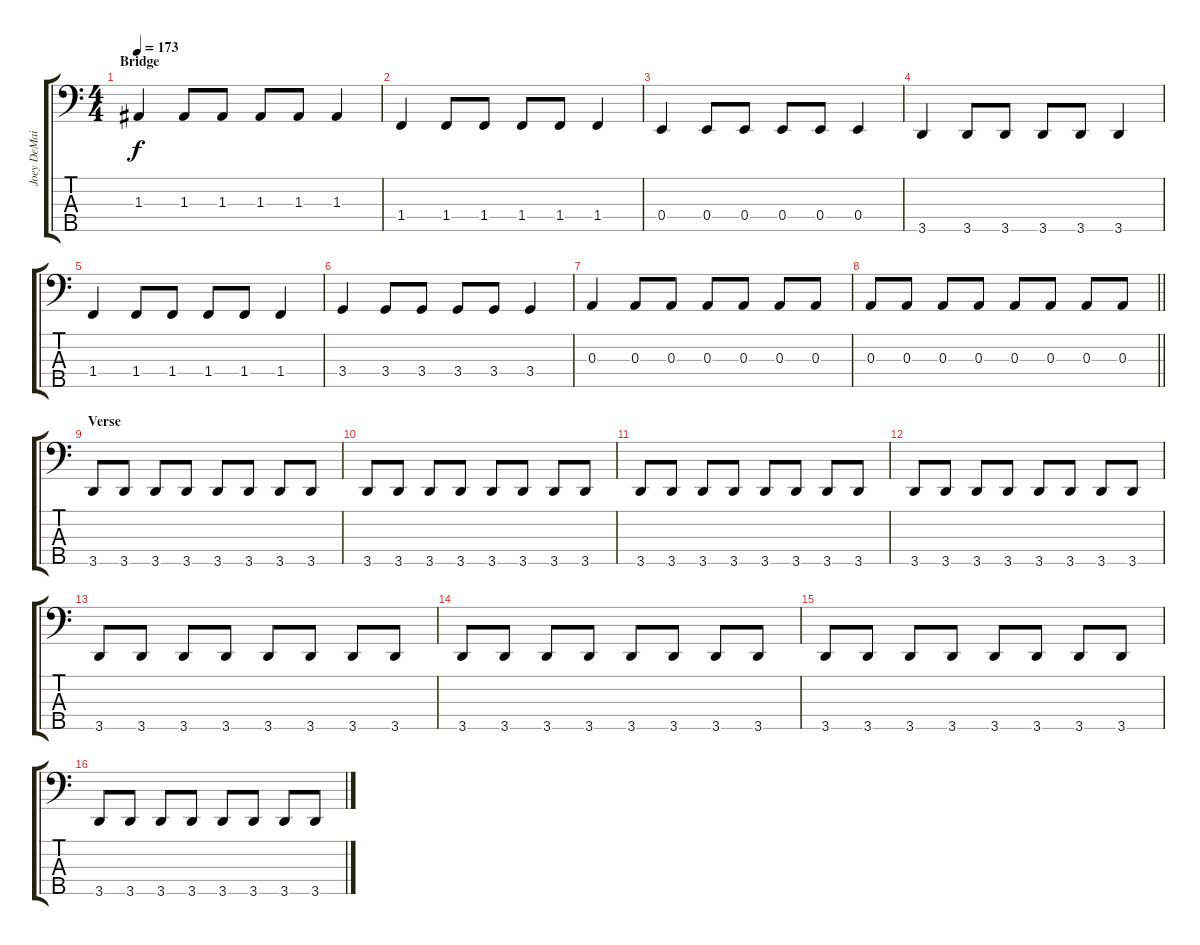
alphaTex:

\track ("Joey DeMaio" "Joey DeMai") {instrument electricbasspick}
\staff {score tabs}
\tuning (G2 D2 A1 E1 B0) {hide}
\ts (4 4)
\section ("" "Bridge")
\tempo 173
\clef f4
\ks c
1.3.4{dy f} 1.3.8 1.3.8 1.3.8 1.3.8 1.3.4 |
1.4.4 1.4.8 1.4.8 1.4.8 1.4.8 1.4.4 |
0.4.4 0.4.8 0.4.8 0.4.8 0.4.8 0.4.4 |
3.5.4 3.5.8 3.5.8 3.5.8 3.5.8 3.5.4 |
1.4.4 1.4.8 1.4.8 1.4.8 1.4.8 1.4.4 |
3.4.4 3.4.8 3.4.8 3.4.8 3.4.8 3.4.4 |
0.3.4 0.3.8 0.3.8 0.3.8 0.3.8 0.3.8 0.3.8 |
\barLineRight lightlight
0.3.8 0.3.8 0.3.8 0.3.8 0.3.8 0.3.8 0.3.8 0.3.8 |
\section ("" "Verse")
3.5.8 3.5.8 3.5.8 3.5.8 3.5.8 3.5.8 3.5.8 3.5.8 |
3.5.8 3.5.8 3.5.8 3.5.8 3.5.8 3.5.8 3.5.8 3.5.8 |
3.5.8 3.5.8 3.5.8 3.5.8 3.5.8 3.5.8 3.5.8 3.5.8 |
3.5.8 3.5.8 3.5.8 3.5.8 3.5.8 3.5.8 3.5.8 3.5.8 |
3.5.8 3.5.8 3.5.8 3.5.8 3.5.8 3.5.8 3.5.8 3.5.8 |
3.5.8 3.5.8 3.5.8 3.5.8 3.5.8 3.5.8 3.5.8 3.5.8 |
3.5.8 3.5.8 3.5.8 3.5.8 3.5.8 3.5.8 3.5.8 3.5.8 |
3.5.8 3.5.8 3.5.8 3.5.8 3.5.8 3.5.8 3.5.8 3.5.8
